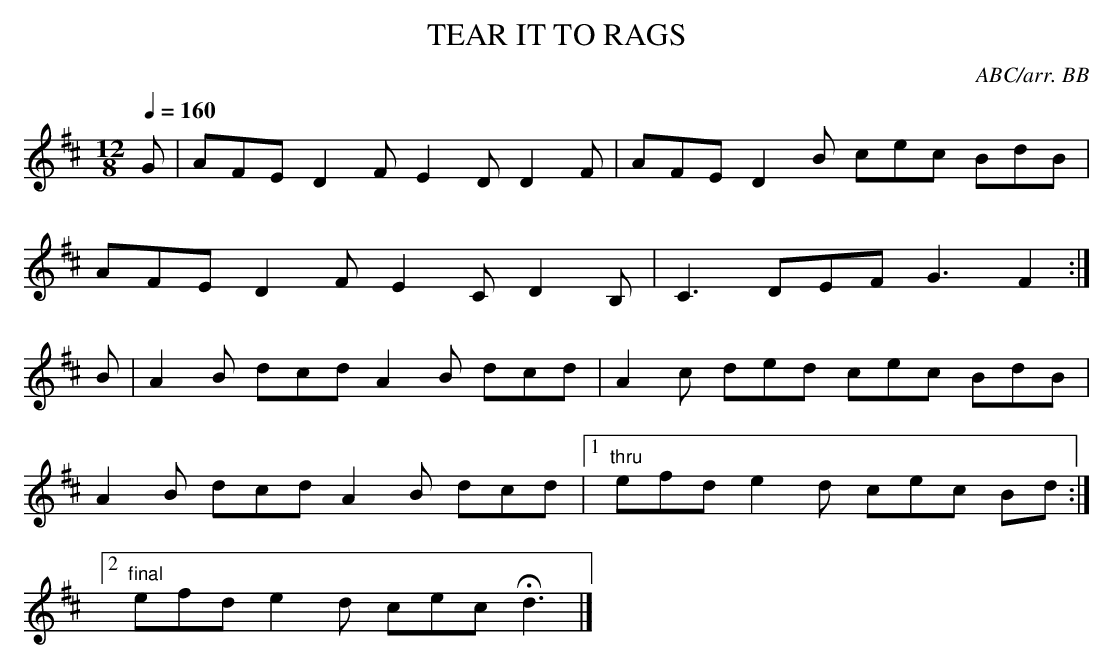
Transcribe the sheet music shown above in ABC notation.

X:1
T:TEAR IT TO RAGS
C:ABC/arr. BB
L:1/8
M:12/8
Q:1/4=160
K:D % source key G
G|AFE D2F E2D D2F|AFE D2B cec BdB|
AFE D2F E2C D2B,|C3 DEF G3 F2:|
B|A2B dcd A2B dcd|A2c ded cec BdB|
A2B dcd A2B dcd|1 "thru"efd e2d cec Bd:|
[2 "final" efd e2d cec Hd3|]
